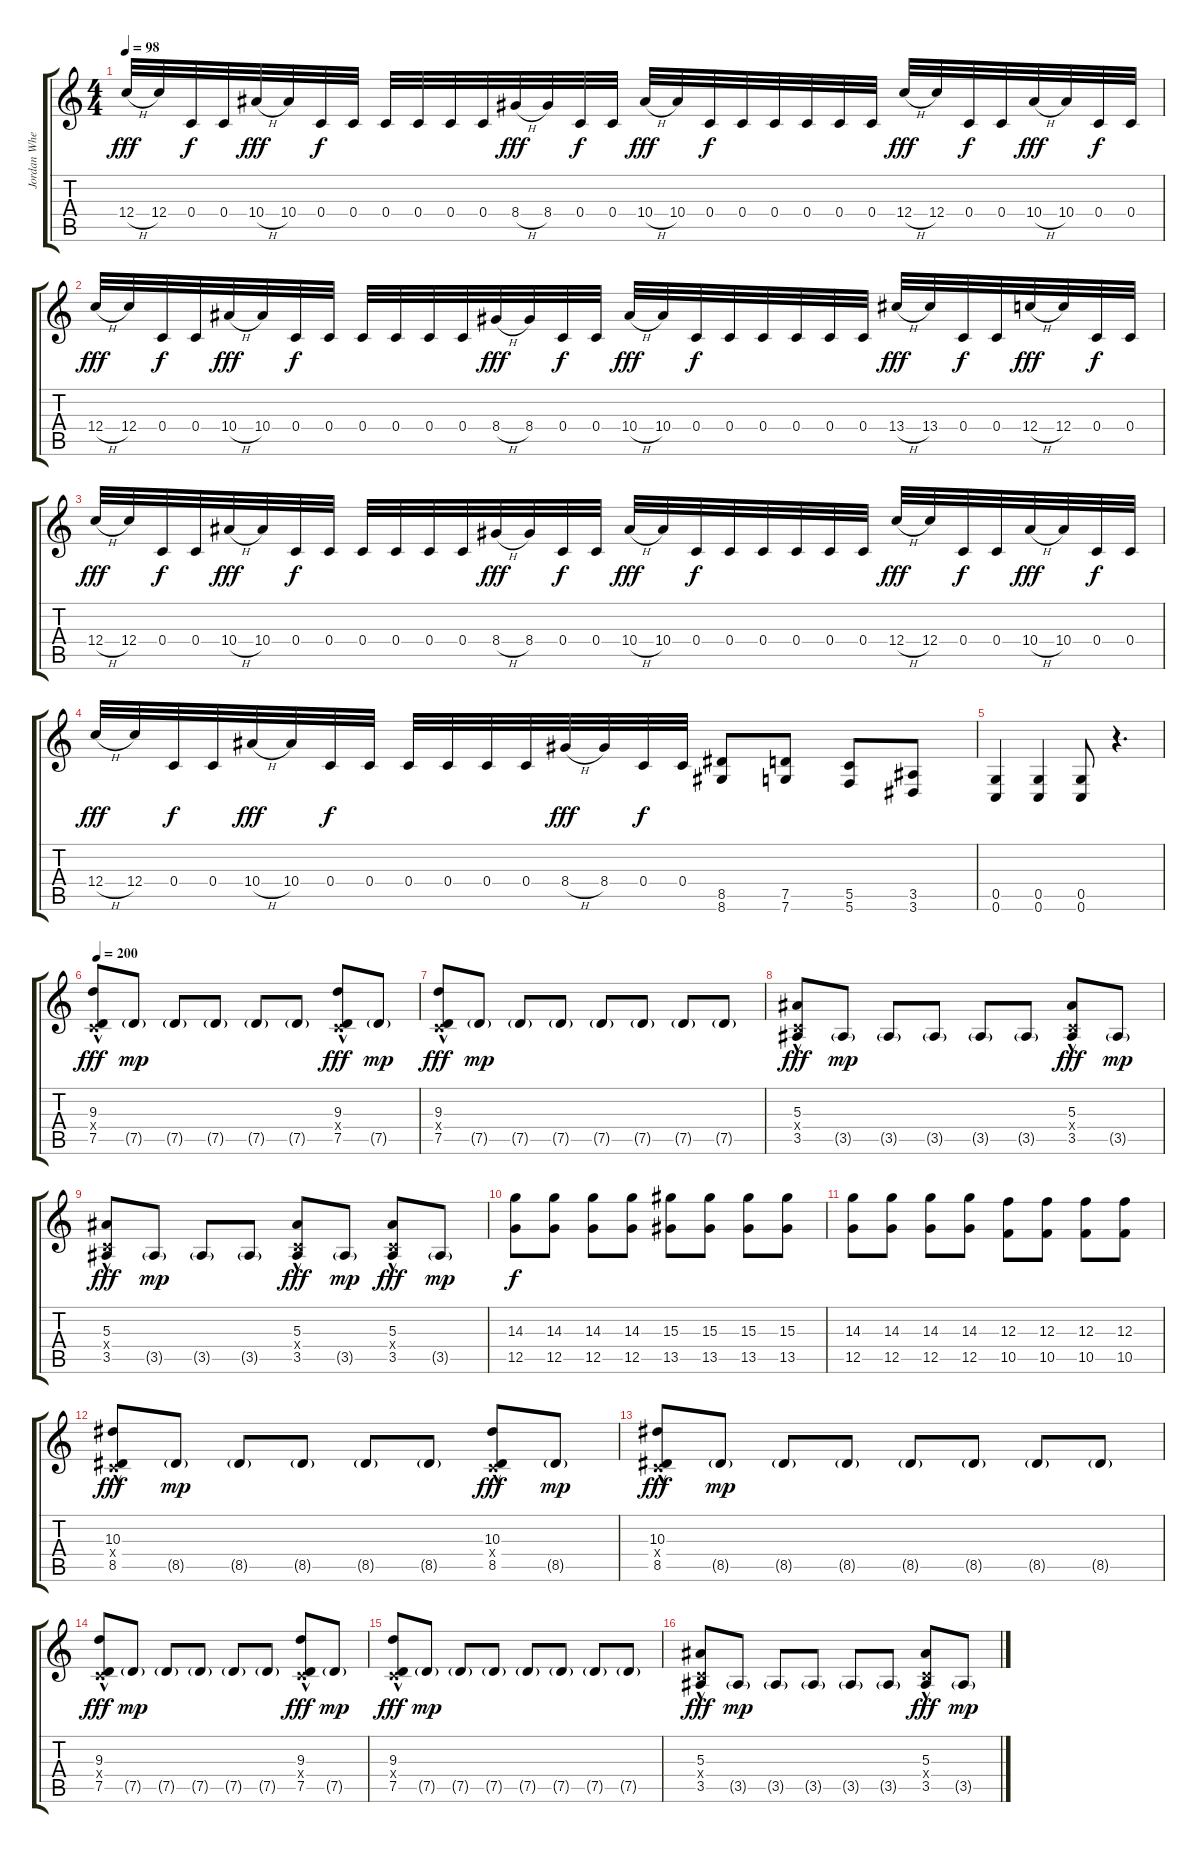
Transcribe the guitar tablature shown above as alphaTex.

\track ("Jordan Whelan" "Jordan Whe") {instrument distortionguitar}
\staff {score tabs}
\tuning (D4 A4 F3 C3 G2 C2) {hide}
\ts (4 4)
\tempo 98
\clef g2
\ks c
12.4{h}.32{dy fff balance 12} 12.4.32 0.4.32{dy f} 0.4.32 10.4{h}.32{dy fff} 10.4.32 0.4.32{dy f} 0.4.32 0.4.32 0.4.32 0.4.32 0.4.32 8.4{h}.32{dy fff} 8.4.32 0.4.32{dy f} 0.4.32 10.4{h}.32{dy fff} 10.4.32 0.4.32{dy f} 0.4.32 0.4.32 0.4.32 0.4.32 0.4.32 12.4{h}.32{dy fff} 12.4.32 0.4.32{dy f} 0.4.32 10.4{h}.32{dy fff} 10.4.32 0.4.32{dy f} 0.4.32 |
12.4{h}.32{dy fff} 12.4.32 0.4.32{dy f} 0.4.32 10.4{h}.32{dy fff} 10.4.32 0.4.32{dy f} 0.4.32 0.4.32 0.4.32 0.4.32 0.4.32 8.4{h}.32{dy fff} 8.4.32 0.4.32{dy f} 0.4.32 10.4{h}.32{dy fff} 10.4.32 0.4.32{dy f} 0.4.32 0.4.32 0.4.32 0.4.32 0.4.32 13.4{h}.32{dy fff} 13.4.32 0.4.32{dy f} 0.4.32 12.4{h}.32{dy fff} 12.4.32 0.4.32{dy f} 0.4.32 |
12.4{h}.32{dy fff} 12.4.32 0.4.32{dy f} 0.4.32 10.4{h}.32{dy fff} 10.4.32 0.4.32{dy f} 0.4.32 0.4.32 0.4.32 0.4.32 0.4.32 8.4{h}.32{dy fff} 8.4.32 0.4.32{dy f} 0.4.32 10.4{h}.32{dy fff} 10.4.32 0.4.32{dy f} 0.4.32 0.4.32 0.4.32 0.4.32 0.4.32 12.4{h}.32{dy fff} 12.4.32 0.4.32{dy f} 0.4.32 10.4{h}.32{dy fff} 10.4.32 0.4.32{dy f} 0.4.32 |
12.4{h}.32{dy fff} 12.4.32 0.4.32{dy f} 0.4.32 10.4{h}.32{dy fff} 10.4.32 0.4.32{dy f} 0.4.32 0.4.32 0.4.32 0.4.32 0.4.32 8.4{h}.32{dy fff} 8.4.32 0.4.32{dy f} 0.4.32 (8.5 8.6).8 (7.5 7.6).8 (5.5 5.6).8 (3.5 3.6).8 |
(0.5 0.6).4 (0.5 0.6).4 (0.5 0.6).8 r.4{d} |
\tempo 200
(9.3{hac} 0.4{x} 7.5).8{dy fff} 7.5{g}.8{dy mp} 7.5{g}.8 7.5{g}.8 7.5{g}.8 7.5{g}.8 (9.3 0.4{hac x} 7.5).8{dy fff} 7.5{g}.8{dy mp} |
(9.3 0.4{hac x} 7.5).8{dy fff} 7.5{g}.8{dy mp} 7.5{g}.8 7.5{g}.8 7.5{g}.8 7.5{g}.8 7.5{g}.8 7.5{g}.8 |
(5.3 0.4{x} 3.5{hac}).8{dy fff} 3.5{g}.8{dy mp} 3.5{g}.8 3.5{g}.8 3.5{g}.8 3.5{g}.8 (5.3{hac} 0.4{hac x} 3.5{hac}).8{dy fff} 3.5{g}.8{dy mp} |
(5.3 0.4{x} 3.5{hac}).8{dy fff} 3.5{g}.8{dy mp} 3.5{g}.8 3.5{g}.8 (5.3 0.4{hac x} 3.5).8{dy fff} 3.5{g}.8{dy mp} (5.3{hac} 0.4{x} 3.5).8{dy fff} 3.5{g}.8{dy mp} |
(14.3 12.5).8{dy f} (14.3 12.5).8 (14.3 12.5).8 (14.3 12.5).8 (15.3 13.5).8 (15.3 13.5).8 (15.3 13.5).8 (15.3 13.5).8 |
(14.3 12.5).8 (14.3 12.5).8 (14.3 12.5).8 (14.3 12.5).8 (12.3 10.5).8 (12.3 10.5).8 (12.3 10.5).8 (12.3 10.5).8 |
(10.3{hac} 0.4{x} 8.5).8{dy fff} 8.5{g}.8{dy mp} 8.5{g}.8 8.5{g}.8 8.5{g}.8 8.5{g}.8 (10.3 0.4{hac x} 8.5).8{dy fff} 8.5{g}.8{dy mp} |
(10.3 0.4{hac x} 8.5).8{dy fff} 8.5{g}.8{dy mp} 8.5{g}.8 8.5{g}.8 8.5{g}.8 8.5{g}.8 8.5{g}.8 8.5{g}.8 |
(9.3{hac} 0.4{x} 7.5).8{dy fff} 7.5{g}.8{dy mp} 7.5{g}.8 7.5{g}.8 7.5{g}.8 7.5{g}.8 (9.3 0.4{hac x} 7.5).8{dy fff} 7.5{g}.8{dy mp} |
(9.3 0.4{hac x} 7.5).8{dy fff} 7.5{g}.8{dy mp} 7.5{g}.8 7.5{g}.8 7.5{g}.8 7.5{g}.8 7.5{g}.8 7.5{g}.8 |
(5.3 0.4{x} 3.5{hac}).8{dy fff} 3.5{g}.8{dy mp} 3.5{g}.8 3.5{g}.8 3.5{g}.8 3.5{g}.8 (5.3{hac} 0.4{hac x} 3.5{hac}).8{dy fff} 3.5{g}.8{dy mp}
